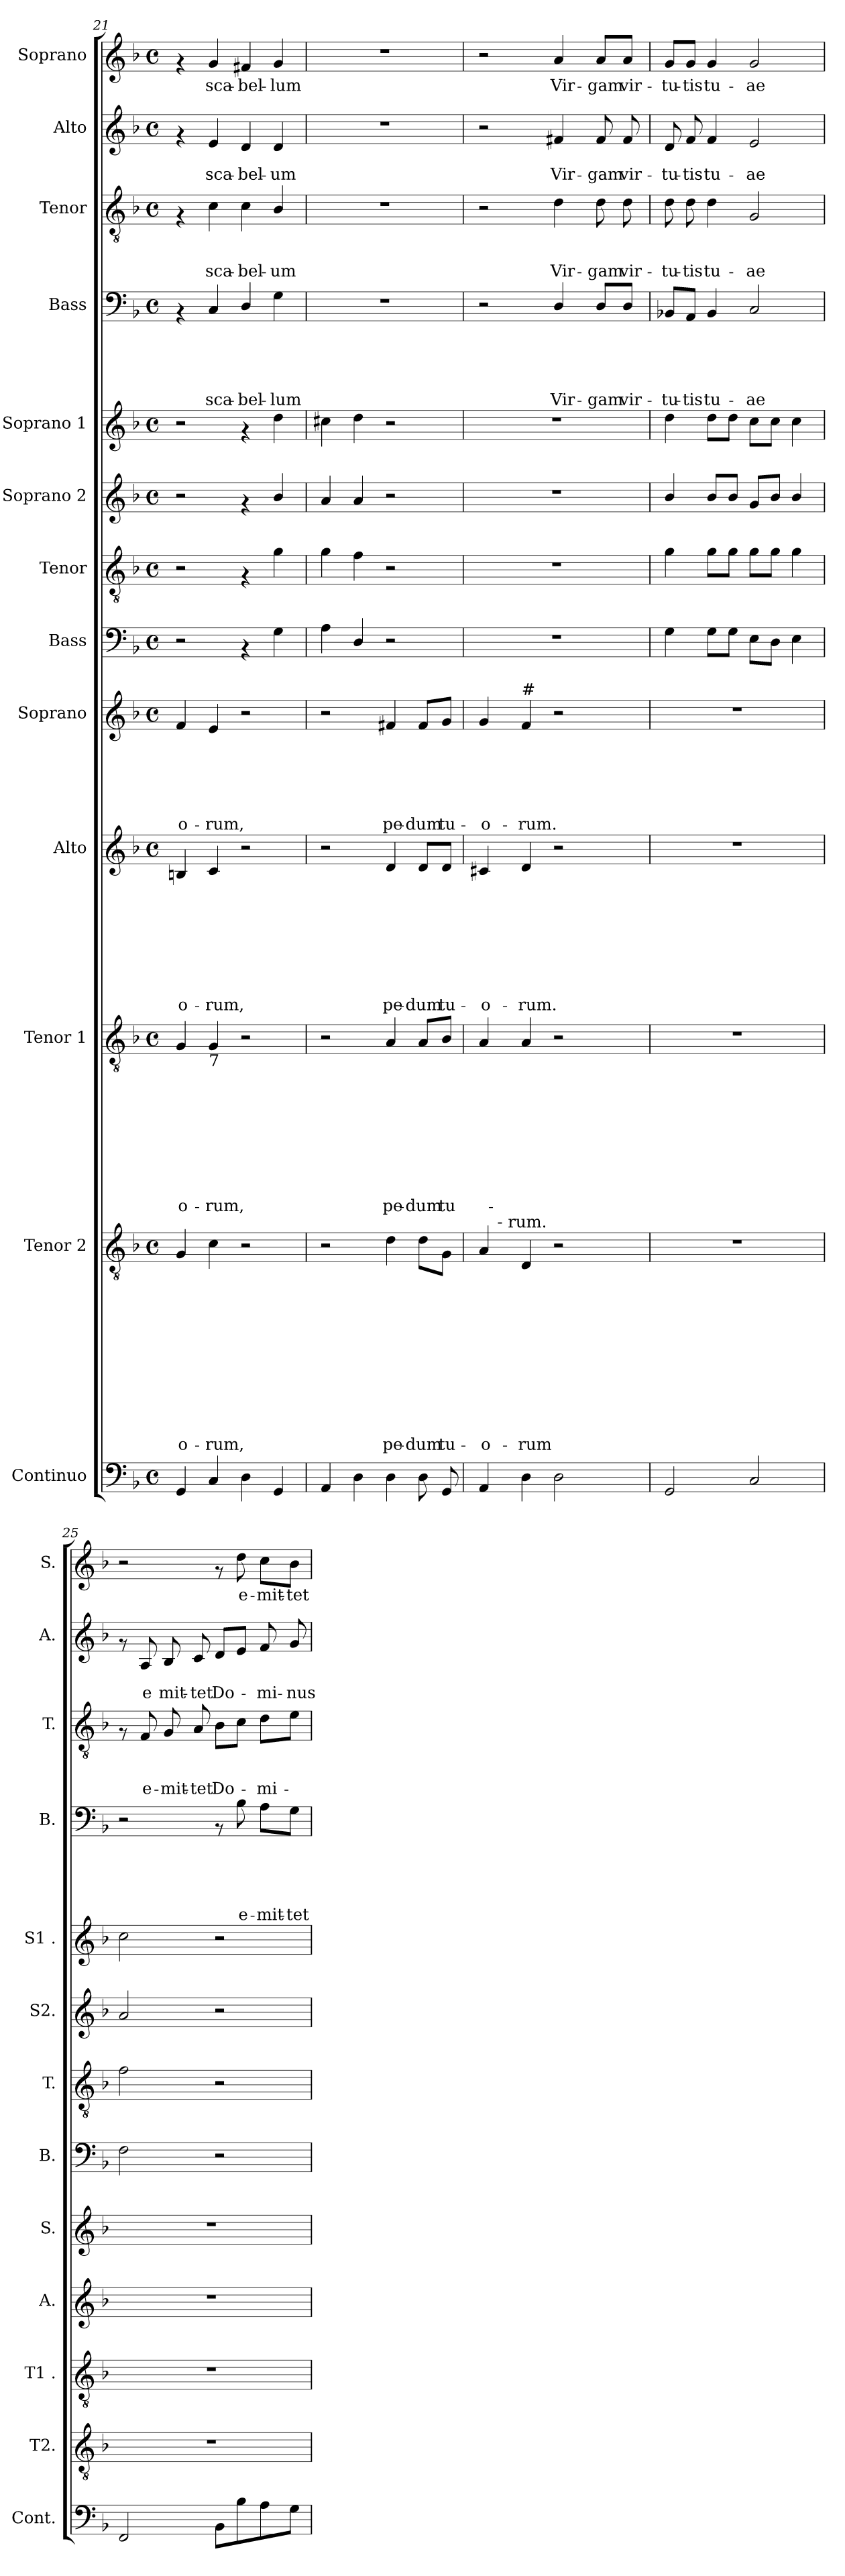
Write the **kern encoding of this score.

**kern	**kern	**text	**text	**text	**text	**text	**text	**text	**text	**text	**text	**text	**kern	**text	**text	**text	**text	**text	**text	**text	**text	**text	**kern	**text	**text	**text	**text	**text	**text	**text	**text	**kern	**text	**text	**text	**text	**text	**text	**kern	**kern	**kern	**kern	**kern	**text	**text	**text	**text	**text	**kern	**text	**text	**text	**kern	**text	**text	**kern	**text
*part13	*part12	*part12	*part12	*part12	*part12	*part12	*part12	*part12	*part12	*part12	*part12	*part12	*part11	*part11	*part11	*part11	*part11	*part11	*part11	*part11	*part11	*part11	*part10	*part10	*part10	*part10	*part10	*part10	*part10	*part10	*part10	*part9	*part9	*part9	*part9	*part9	*part9	*part9	*part8	*part7	*part6	*part5	*part4	*part4	*part4	*part4	*part4	*part4	*part3	*part3	*part3	*part3	*part2	*part2	*part2	*part1	*part1
*staff13	*staff12	*staff12	*staff12	*staff12	*staff12	*staff12	*staff12	*staff12	*staff12	*staff12	*staff12	*staff12	*staff11	*staff11	*staff11	*staff11	*staff11	*staff11	*staff11	*staff11	*staff11	*staff11	*staff10	*staff10	*staff10	*staff10	*staff10	*staff10	*staff10	*staff10	*staff10	*staff9	*staff9	*staff9	*staff9	*staff9	*staff9	*staff9	*staff8	*staff7	*staff6	*staff5	*staff4	*staff4	*staff4	*staff4	*staff4	*staff4	*staff3	*staff3	*staff3	*staff3	*staff2	*staff2	*staff2	*staff1	*staff1
*I"Continuo	*I"Tenor 2	*	*	*	*	*	*	*	*	*	*	*	*I"Tenor 1	*	*	*	*	*	*	*	*	*	*I"Alto	*	*	*	*	*	*	*	*	*I"Soprano	*	*	*	*	*	*	*I"Bass	*I"Tenor	*I"Soprano 2	*I"Soprano 1	*I"Bass	*	*	*	*	*	*I"Tenor	*	*	*	*I"Alto	*	*	*I"Soprano	*
*I'Cont.	*I'T2.	*	*	*	*	*	*	*	*	*	*	*	*I'T1 .	*	*	*	*	*	*	*	*	*	*I'A.	*	*	*	*	*	*	*	*	*I'S.	*	*	*	*	*	*	*I'B.	*I'T.	*I'S2.	*I'S1 .	*I'B.	*	*	*	*	*	*I'T.	*	*	*	*I'A.	*	*	*I'S.	*
*clefF4	*clefGv2	*	*	*	*	*	*	*	*	*	*	*	*clefGv2	*	*	*	*	*	*	*	*	*	*clefG2	*	*	*	*	*	*	*	*	*clefG2	*	*	*	*	*	*	*clefF4	*clefGv2	*clefG2	*clefG2	*clefF4	*	*	*	*	*	*clefGv2	*	*	*	*clefG2	*	*	*clefG2	*
*	*	*	*	*	*	*	*	*	*	*	*	*	*	*	*	*	*	*	*	*	*	*	*	*	*	*	*	*	*	*	*	*	*	*	*	*	*	*	*ITrd7c12	*	*	*	*	*	*	*	*	*	*	*	*	*	*	*	*	*	*
*k[b-]	*k[b-]	*	*	*	*	*	*	*	*	*	*	*	*k[b-]	*	*	*	*	*	*	*	*	*	*k[b-]	*	*	*	*	*	*	*	*	*k[b-]	*	*	*	*	*	*	*k[b-]	*k[b-]	*k[b-]	*k[b-]	*k[b-]	*	*	*	*	*	*k[b-]	*	*	*	*k[b-]	*	*	*k[b-]	*
*F:	*F:	*	*	*	*	*	*	*	*	*	*	*	*F:	*	*	*	*	*	*	*	*	*	*F:	*	*	*	*	*	*	*	*	*F:	*	*	*	*	*	*	*F:	*F:	*F:	*F:	*F:	*	*	*	*	*	*F:	*	*	*	*F:	*	*	*F:	*
*M4/4	*M4/4	*	*	*	*	*	*	*	*	*	*	*	*M4/4	*	*	*	*	*	*	*	*	*	*M4/4	*	*	*	*	*	*	*	*	*M4/4	*	*	*	*	*	*	*M4/4	*M4/4	*M4/4	*M4/4	*M4/4	*	*	*	*	*	*M4/4	*	*	*	*M4/4	*	*	*M4/4	*
*met(c)	*met(c)	*	*	*	*	*	*	*	*	*	*	*	*met(c)	*	*	*	*	*	*	*	*	*	*met(c)	*	*	*	*	*	*	*	*	*met(c)	*	*	*	*	*	*	*met(c)	*met(c)	*met(c)	*met(c)	*met(c)	*	*	*	*	*	*met(c)	*	*	*	*met(c)	*	*	*met(c)	*
=21	=21	=21	=21	=21	=21	=21	=21	=21	=21	=21	=21	=21	=21	=21	=21	=21	=21	=21	=21	=21	=21	=21	=21	=21	=21	=21	=21	=21	=21	=21	=21	=21	=21	=21	=21	=21	=21	=21	=21	=21	=21	=21	=21	=21	=21	=21	=21	=21	=21	=21	=21	=21	=21	=21	=21	=21	=21
!	!	!	!	!	!	!	!	!	!	!	!	!LO:LY:b	!	!	!	!	!	!	!	!	!	!LO:LY:b	!	!	!	!	!	!	!	!	!LO:LY:b	!	!	!	!	!	!	!LO:LY:b	!	!	!	!	!	!	!	!	!	!	!	!	!	!	!	!	!	!	!
4GG/	4G/	.	.	.	.	.	.	.	.	.	.	-o-	4G/	.	.	.	.	.	.	.	.	-o-	4Bn/	.	.	.	.	.	.	.	-o-	4f/	.	.	.	.	.	-o-	2r	2r	2r	2r	4rAA	.	.	.	.	.	4rF	.	.	.	4rf	.	.	4rf	.
!	!	!	!	!	!	!	!	!	!	!	!	!	!LO:TX:b:t=7	!	!	!	!	!	!	!	!	!	!	!	!	!	!	!	!	!	!	!	!	!	!	!	!	!	!	!	!	!	!	!	!	!	!	!	!	!	!	!	!	!	!	!	!
!	!	!	!	!	!	!	!	!	!	!	!	!LO:LY:b	!	!	!	!	!	!	!	!	!	!LO:LY:b	!	!	!	!	!	!	!	!	!LO:LY:b	!	!	!	!	!	!	!LO:LY:b	!	!	!	!	!	!	!	!	!	!LO:LY:b	!	!	!	!LO:LY:b	!	!	!LO:LY:b	!	!LO:LY:b
4C/	4c\	.	.	.	.	.	.	.	.	.	.	-rum,	4G/	.	.	.	.	.	.	.	.	-rum,	4c/	.	.	.	.	.	.	.	-rum,	4e/	.	.	.	.	.	-rum,	.	.	.	.	4C/	.	.	.	.	sca-	4c\	.	.	sca-	4e/	.	sca-	4g/	sca-
!	!	!	!	!	!	!	!	!	!	!	!	!	!	!	!	!	!	!	!	!	!	!	!	!	!	!	!	!	!	!	!	!	!	!	!	!	!	!	!	!	!	!	!	!	!	!	!	!LO:LY:b	!	!	!	!LO:LY:b	!	!	!LO:LY:b	!	!LO:LY:b
4D\	2r	.	.	.	.	.	.	.	.	.	.	.	2r	.	.	.	.	.	.	.	.	.	2r	.	.	.	.	.	.	.	.	2r	.	.	.	.	.	.	4rAA	4rF	4rf	4rf	4D/	.	.	.	.	-bel-	4c\	.	.	-bel-	4d/	.	-bel-	4f#X/	-bel-
!	!	!	!	!	!	!	!	!	!	!	!	!	!	!	!	!	!	!	!	!	!	!	!	!	!	!	!	!	!	!	!	!	!	!	!	!	!	!	!	!	!	!	!	!	!	!	!	!LO:LY:b	!	!	!	!LO:LY:b	!	!	!LO:LY:b	!	!LO:LY:b
4GG/	.	.	.	.	.	.	.	.	.	.	.	.	.	.	.	.	.	.	.	.	.	.	.	.	.	.	.	.	.	.	.	.	.	.	.	.	.	.	4GG\	4g\	4b-/	4dd\	4G\	.	.	.	.	-lum	4B-/	.	.	-um	4d/	.	-um	4g/	-lum
=22	=22	=22	=22	=22	=22	=22	=22	=22	=22	=22	=22	=22	=22	=22	=22	=22	=22	=22	=22	=22	=22	=22	=22	=22	=22	=22	=22	=22	=22	=22	=22	=22	=22	=22	=22	=22	=22	=22	=22	=22	=22	=22	=22	=22	=22	=22	=22	=22	=22	=22	=22	=22	=22	=22	=22	=22	=22
4AA/	2r	.	.	.	.	.	.	.	.	.	.	.	2r	.	.	.	.	.	.	.	.	.	2r	.	.	.	.	.	.	.	.	2r	.	.	.	.	.	.	4AA\	4g\	4a/	4cc#X\	1r	.	.	.	.	.	1r	.	.	.	1r	.	.	1r	.
4D\	.	.	.	.	.	.	.	.	.	.	.	.	.	.	.	.	.	.	.	.	.	.	.	.	.	.	.	.	.	.	.	.	.	.	.	.	.	.	4DD/	4f\	4a/	4dd\	.	.	.	.	.	.	.	.	.	.	.	.	.	.	.
!	!	!	!	!	!	!	!	!	!	!	!	!LO:LY:b	!	!	!	!	!	!	!	!	!	!LO:LY:b	!	!	!	!	!	!	!	!	!LO:LY:b	!	!	!	!	!	!	!LO:LY:b	!	!	!	!	!	!	!	!	!	!	!	!	!	!	!	!	!	!	!
4D\	4d\	.	.	.	.	.	.	.	.	.	.	pe-	4A/	.	.	.	.	.	.	.	.	pe-	4d/	.	.	.	.	.	.	.	pe-	4f#X/	.	.	.	.	.	pe-	2r	2r	2r	2r	.	.	.	.	.	.	.	.	.	.	.	.	.	.	.
!	!	!	!	!	!	!	!	!	!	!	!	!LO:LY:b	!	!	!	!	!	!	!	!	!	!LO:LY:b	!	!	!	!	!	!	!	!	!LO:LY:b	!	!	!	!	!	!	!LO:LY:b	!	!	!	!	!	!	!	!	!	!	!	!	!	!	!	!	!	!	!
8D\	8d\L	.	.	.	.	.	.	.	.	.	.	-dum	8A/L	.	.	.	.	.	.	.	.	-dum	8d/L	.	.	.	.	.	.	.	-dum	8f#/L	.	.	.	.	.	-dum	.	.	.	.	.	.	.	.	.	.	.	.	.	.	.	.	.	.	.
!	!	!	!	!	!	!	!	!	!	!	!	!LO:LY:b	!	!	!	!	!	!	!	!	!	!LO:LY:b	!	!	!	!	!	!	!	!	!LO:LY:b	!	!	!	!	!	!	!LO:LY:b	!	!	!	!	!	!	!	!	!	!	!	!	!	!	!	!	!	!	!
8GG/	8G\J	.	.	.	.	.	.	.	.	.	.	tu-	8B-/J	.	.	.	.	.	.	.	.	tu-	8d/J	.	.	.	.	.	.	.	tu-	8g/J	.	.	.	.	.	tu-	.	.	.	.	.	.	.	.	.	.	.	.	.	.	.	.	.	.	.
=23	=23	=23	=23	=23	=23	=23	=23	=23	=23	=23	=23	=23	=23	=23	=23	=23	=23	=23	=23	=23	=23	=23	=23	=23	=23	=23	=23	=23	=23	=23	=23	=23	=23	=23	=23	=23	=23	=23	=23	=23	=23	=23	=23	=23	=23	=23	=23	=23	=23	=23	=23	=23	=23	=23	=23	=23	=23
!	!	!	!	!	!	!	!	!	!	!	!	!LO:LY:b	!	!	!	!	!	!	!	!	!	!	!	!	!	!	!	!	!	!	!LO:LY:b	!	!	!	!	!	!	!LO:LY:b	!	!	!	!	!	!	!	!	!	!	!	!	!	!	!	!	!	!	!
*	*^	*	*	*	*	*	*	*	*	*	*	*	*	*	*	*	*	*	*	*	*	*	*	*	*	*	*	*	*	*	*	*	*	*	*	*	*	*	*	*	*	*	*	*	*	*	*	*	*	*	*	*	*	*	*	*	*
4AA/	4A/	16.ryy	.	.	.	.	.	.	.	.	.	.	-o-	4A/	.	.	.	.	.	.	.	.	.	4c#X/	.	.	.	.	.	.	.	-o-	4g/	.	.	.	.	.	-o-	1r	1r	1r	1r	2r	.	.	.	.	.	2r	.	.	.	2r	.	.	2r	.
!	!	!LO:TX:a:t=- rum.	!	!	!	!	!	!	!	!	!	!	!	!	!	!	!	!	!	!	!	!	!	!	!	!	!	!	!	!	!	!	!	!	!	!	!	!	!	!	!	!	!	!	!	!	!	!	!	!	!	!	!	!	!	!	!	!
.	.	2ryy	.	.	.	.	.	.	.	.	.	.	.	.	.	.	.	.	.	.	.	.	.	.	.	.	.	.	.	.	.	.	.	.	.	.	.	.	.	.	.	.	.	.	.	.	.	.	.	.	.	.	.	.	.	.	.	.
!	!	!	!	!	!	!	!	!	!	!	!	!	!	!	!	!	!	!	!	!	!	!	!	!	!	!	!	!	!	!	!	!	!LO:TX:a:t=#	!	!	!	!	!	!	!	!	!	!	!	!	!	!	!	!	!	!	!	!	!	!	!	!	!
!	!	!	!	!	!	!	!	!	!	!	!	!	!LO:LY:b	!	!	!	!	!	!	!	!	!	!	!	!	!	!	!	!	!	!	!LO:LY:b	!	!	!	!	!	!	!LO:LY:b	!	!	!	!	!	!	!	!	!	!	!	!	!	!	!	!	!	!	!
4D\	4D/	.	.	.	.	.	.	.	.	.	.	.	-rum	4A/	.	.	.	.	.	.	.	.	.	4d/	.	.	.	.	.	.	.	-rum.	4f/	.	.	.	.	.	-rum.	.	.	.	.	.	.	.	.	.	.	.	.	.	.	.	.	.	.	.
!	!	!	!	!	!	!	!	!	!	!	!	!	!	!	!	!	!	!	!	!	!	!	!	!	!	!	!	!	!	!	!	!	!	!	!	!	!	!	!	!	!	!	!	!	!	!	!	!	!LO:LY:b	!	!	!	!LO:LY:b	!	!	!LO:LY:b	!	!LO:LY:b
2D\	2r	.	.	.	.	.	.	.	.	.	.	.	.	2r	.	.	.	.	.	.	.	.	.	2r	.	.	.	.	.	.	.	.	2r	.	.	.	.	.	.	.	.	.	.	4D/	.	.	.	.	Vir-	4d\	.	.	Vir-	4f#X/	.	Vir-	4a/	Vir-
.	.	4ryy	.	.	.	.	.	.	.	.	.	.	.	.	.	.	.	.	.	.	.	.	.	.	.	.	.	.	.	.	.	.	.	.	.	.	.	.	.	.	.	.	.	.	.	.	.	.	.	.	.	.	.	.	.	.	.	.
!	!	!	!	!	!	!	!	!	!	!	!	!	!	!	!	!	!	!	!	!	!	!	!	!	!	!	!	!	!	!	!	!	!	!	!	!	!	!	!	!	!	!	!	!	!	!	!	!	!LO:LY:b	!	!	!	!LO:LY:b	!	!	!LO:LY:b	!	!LO:LY:b
.	.	.	.	.	.	.	.	.	.	.	.	.	.	.	.	.	.	.	.	.	.	.	.	.	.	.	.	.	.	.	.	.	.	.	.	.	.	.	.	.	.	.	.	8D/L	.	.	.	.	-gam	8d\	.	.	-gam	8f#/	.	-gam	8a/L	-gam
.	.	8ryy	.	.	.	.	.	.	.	.	.	.	.	.	.	.	.	.	.	.	.	.	.	.	.	.	.	.	.	.	.	.	.	.	.	.	.	.	.	.	.	.	.	.	.	.	.	.	.	.	.	.	.	.	.	.	.	.
!	!	!	!	!	!	!	!	!	!	!	!	!	!	!	!	!	!	!	!	!	!	!	!	!	!	!	!	!	!	!	!	!	!	!	!	!	!	!	!	!	!	!	!	!	!	!	!	!	!LO:LY:b	!	!	!	!LO:LY:b	!	!	!LO:LY:b	!	!LO:LY:b
.	.	.	.	.	.	.	.	.	.	.	.	.	.	.	.	.	.	.	.	.	.	.	.	.	.	.	.	.	.	.	.	.	.	.	.	.	.	.	.	.	.	.	.	8D/J	.	.	.	.	vir-	8d\	.	.	vir-	8f#/	.	vir-	8a/J	vir-
.	.	32ryy	.	.	.	.	.	.	.	.	.	.	.	.	.	.	.	.	.	.	.	.	.	.	.	.	.	.	.	.	.	.	.	.	.	.	.	.	.	.	.	.	.	.	.	.	.	.	.	.	.	.	.	.	.	.	.	.
=24	=24	=24	=24	=24	=24	=24	=24	=24	=24	=24	=24	=24	=24	=24	=24	=24	=24	=24	=24	=24	=24	=24	=24	=24	=24	=24	=24	=24	=24	=24	=24	=24	=24	=24	=24	=24	=24	=24	=24	=24	=24	=24	=24	=24	=24	=24	=24	=24	=24	=24	=24	=24	=24	=24	=24	=24	=24	=24
!	!	!	!	!	!	!	!	!	!	!	!	!	!	!	!	!	!	!	!	!	!	!	!	!	!	!	!	!	!	!	!	!	!	!	!	!	!	!	!	!	!	!	!	!	!	!	!	!	!LO:LY:b	!	!	!	!LO:LY:b	!	!	!LO:LY:b	!	!LO:LY:b
*	*v	*v	*	*	*	*	*	*	*	*	*	*	*	*	*	*	*	*	*	*	*	*	*	*	*	*	*	*	*	*	*	*	*	*	*	*	*	*	*	*	*	*	*	*	*	*	*	*	*	*	*	*	*	*	*	*	*	*
2GG/	1r	.	.	.	.	.	.	.	.	.	.	.	1r	.	.	.	.	.	.	.	.	.	1r	.	.	.	.	.	.	.	.	1r	.	.	.	.	.	.	4GG\	4g\	4b-/	4dd\	8BB-X/L	.	.	.	.	-tu-	8d\	.	.	-tu-	8d/	.	-tu-	8g/L	-tu-
!	!	!	!	!	!	!	!	!	!	!	!	!	!	!	!	!	!	!	!	!	!	!	!	!	!	!	!	!	!	!	!	!	!	!	!	!	!	!	!	!	!	!	!	!	!	!	!	!LO:LY:b	!	!	!	!LO:LY:b	!	!	!LO:LY:b	!	!LO:LY:b
.	.	.	.	.	.	.	.	.	.	.	.	.	.	.	.	.	.	.	.	.	.	.	.	.	.	.	.	.	.	.	.	.	.	.	.	.	.	.	.	.	.	.	8AA/J	.	.	.	.	-tis	8d\	.	.	-tis	8f/	.	-tis	8g/J	-tis
!	!	!	!	!	!	!	!	!	!	!	!	!	!	!	!	!	!	!	!	!	!	!	!	!	!	!	!	!	!	!	!	!	!	!	!	!	!	!	!	!	!	!	!	!	!	!	!	!LO:LY:b	!	!	!	!LO:LY:b	!	!	!LO:LY:b	!	!LO:LY:b
.	.	.	.	.	.	.	.	.	.	.	.	.	.	.	.	.	.	.	.	.	.	.	.	.	.	.	.	.	.	.	.	.	.	.	.	.	.	.	8GG\L	8g\L	8b-/L	8dd\L	4BB-/	.	.	.	.	tu-	4d\	.	.	tu-	4f/	.	tu-	4g/	tu-
.	.	.	.	.	.	.	.	.	.	.	.	.	.	.	.	.	.	.	.	.	.	.	.	.	.	.	.	.	.	.	.	.	.	.	.	.	.	.	8GG\J	8g\J	8b-/J	8dd\J	.	.	.	.	.	.	.	.	.	.	.	.	.	.	.
!	!	!	!	!	!	!	!	!	!	!	!	!	!	!	!	!	!	!	!	!	!	!	!	!	!	!	!	!	!	!	!	!	!	!	!	!	!	!	!	!	!	!	!	!	!	!	!	!LO:LY:b	!	!	!	!LO:LY:b	!	!	!LO:LY:b	!	!LO:LY:b
2C/	.	.	.	.	.	.	.	.	.	.	.	.	.	.	.	.	.	.	.	.	.	.	.	.	.	.	.	.	.	.	.	.	.	.	.	.	.	.	8EE\L	8g\L	8g/L	8cc\L	2C/	.	.	.	.	-ae	2G/	.	.	-ae	2e/	.	-ae	2g/	-ae
.	.	.	.	.	.	.	.	.	.	.	.	.	.	.	.	.	.	.	.	.	.	.	.	.	.	.	.	.	.	.	.	.	.	.	.	.	.	.	8DD\J	8g\J	8b-/J	8cc\J	.	.	.	.	.	.	.	.	.	.	.	.	.	.	.
.	.	.	.	.	.	.	.	.	.	.	.	.	.	.	.	.	.	.	.	.	.	.	.	.	.	.	.	.	.	.	.	.	.	.	.	.	.	.	4EE\	4g\	4b-/	4cc\	.	.	.	.	.	.	.	.	.	.	.	.	.	.	.
!!LO:PB:g=z
=25	=25	=25	=25	=25	=25	=25	=25	=25	=25	=25	=25	=25	=25	=25	=25	=25	=25	=25	=25	=25	=25	=25	=25	=25	=25	=25	=25	=25	=25	=25	=25	=25	=25	=25	=25	=25	=25	=25	=25	=25	=25	=25	=25	=25	=25	=25	=25	=25	=25	=25	=25	=25	=25	=25	=25	=25	=25
2FF/	1r	.	.	.	.	.	.	.	.	.	.	.	1r	.	.	.	.	.	.	.	.	.	1r	.	.	.	.	.	.	.	.	1r	.	.	.	.	.	.	2FF\	2f\	2a/	2cc\	2r	.	.	.	.	.	8rF	.	.	.	8rf	.	.	2r	.
!	!	!	!	!	!	!	!	!	!	!	!	!	!	!	!	!	!	!	!	!	!	!	!	!	!	!	!	!	!	!	!	!	!	!	!	!	!	!	!	!	!	!	!	!	!	!	!	!	!	!	!	!LO:LY:b	!	!	!LO:LY:b	!	!
.	.	.	.	.	.	.	.	.	.	.	.	.	.	.	.	.	.	.	.	.	.	.	.	.	.	.	.	.	.	.	.	.	.	.	.	.	.	.	.	.	.	.	.	.	.	.	.	.	8F/	.	.	e-	8A/	.	e	.	.
!	!	!	!	!	!	!	!	!	!	!	!	!	!	!	!	!	!	!	!	!	!	!	!	!	!	!	!	!	!	!	!	!	!	!	!	!	!	!	!	!	!	!	!	!	!	!	!	!	!	!	!	!LO:LY:b	!	!	!LO:LY:b	!	!
.	.	.	.	.	.	.	.	.	.	.	.	.	.	.	.	.	.	.	.	.	.	.	.	.	.	.	.	.	.	.	.	.	.	.	.	.	.	.	.	.	.	.	.	.	.	.	.	.	8G/	.	.	-mit-	8B-/	.	mit-	.	.
!	!	!	!	!	!	!	!	!	!	!	!	!	!	!	!	!	!	!	!	!	!	!	!	!	!	!	!	!	!	!	!	!	!	!	!	!	!	!	!	!	!	!	!	!	!	!	!	!	!	!	!	!LO:LY:b	!	!	!LO:LY:b	!	!
.	.	.	.	.	.	.	.	.	.	.	.	.	.	.	.	.	.	.	.	.	.	.	.	.	.	.	.	.	.	.	.	.	.	.	.	.	.	.	.	.	.	.	.	.	.	.	.	.	8A/	.	.	-tet	8c/	.	-tet	.	.
!	!	!	!	!	!	!	!	!	!	!	!	!	!	!	!	!	!	!	!	!	!	!	!	!	!	!	!	!	!	!	!	!	!	!	!	!	!	!	!	!	!	!	!	!	!	!	!	!	!	!	!	!LO:LY:b	!	!	!LO:LY:b	!	!
8BB-\L	.	.	.	.	.	.	.	.	.	.	.	.	.	.	.	.	.	.	.	.	.	.	.	.	.	.	.	.	.	.	.	.	.	.	.	.	.	.	2r	2r	2r	2r	8rAA	.	.	.	.	.	8B-\L	.	.	Do-	8d/L	.	Do-	8rf	.
!	!	!	!	!	!	!	!	!	!	!	!	!	!	!	!	!	!	!	!	!	!	!	!	!	!	!	!	!	!	!	!	!	!	!	!	!	!	!	!	!	!	!	!	!	!	!	!	!LO:LY:b	!	!	!	!	!	!	!	!	!LO:LY:b
8B-\	.	.	.	.	.	.	.	.	.	.	.	.	.	.	.	.	.	.	.	.	.	.	.	.	.	.	.	.	.	.	.	.	.	.	.	.	.	.	.	.	.	.	8B-\	.	.	.	.	e-	8c\J	.	.	.	8e/J	.	.	8dd\	e-
!	!	!	!	!	!	!	!	!	!	!	!	!	!	!	!	!	!	!	!	!	!	!	!	!	!	!	!	!	!	!	!	!	!	!	!	!	!	!	!	!	!	!	!	!	!	!	!	!LO:LY:b	!	!	!	!LO:LY:b	!	!	!LO:LY:b	!	!LO:LY:b
8A\	.	.	.	.	.	.	.	.	.	.	.	.	.	.	.	.	.	.	.	.	.	.	.	.	.	.	.	.	.	.	.	.	.	.	.	.	.	.	.	.	.	.	8A\L	.	.	.	.	-mit-	8d\L	.	.	-mi-	8f/	.	-mi-	8cc\L	-mit-
!	!	!	!	!	!	!	!	!	!	!	!	!	!	!	!	!	!	!	!	!	!	!	!	!	!	!	!	!	!	!	!	!	!	!	!	!	!	!	!	!	!	!	!	!	!	!	!	!LO:LY:b	!	!	!	!	!	!	!LO:LY:b	!	!LO:LY:b
8G\J	.	.	.	.	.	.	.	.	.	.	.	.	.	.	.	.	.	.	.	.	.	.	.	.	.	.	.	.	.	.	.	.	.	.	.	.	.	.	.	.	.	.	8G\J	.	.	.	.	-tet	8e\J	.	.	.	8g/	.	-nus	8b-\J	-tet
=	=	=	=	=	=	=	=	=	=	=	=	=	=	=	=	=	=	=	=	=	=	=	=	=	=	=	=	=	=	=	=	=	=	=	=	=	=	=	=	=	=	=	=	=	=	=	=	=	=	=	=	=	=	=	=	=	=
*-	*-	*-	*-	*-	*-	*-	*-	*-	*-	*-	*-	*-	*-	*-	*-	*-	*-	*-	*-	*-	*-	*-	*-	*-	*-	*-	*-	*-	*-	*-	*-	*-	*-	*-	*-	*-	*-	*-	*-	*-	*-	*-	*-	*-	*-	*-	*-	*-	*-	*-	*-	*-	*-	*-	*-	*-	*-
